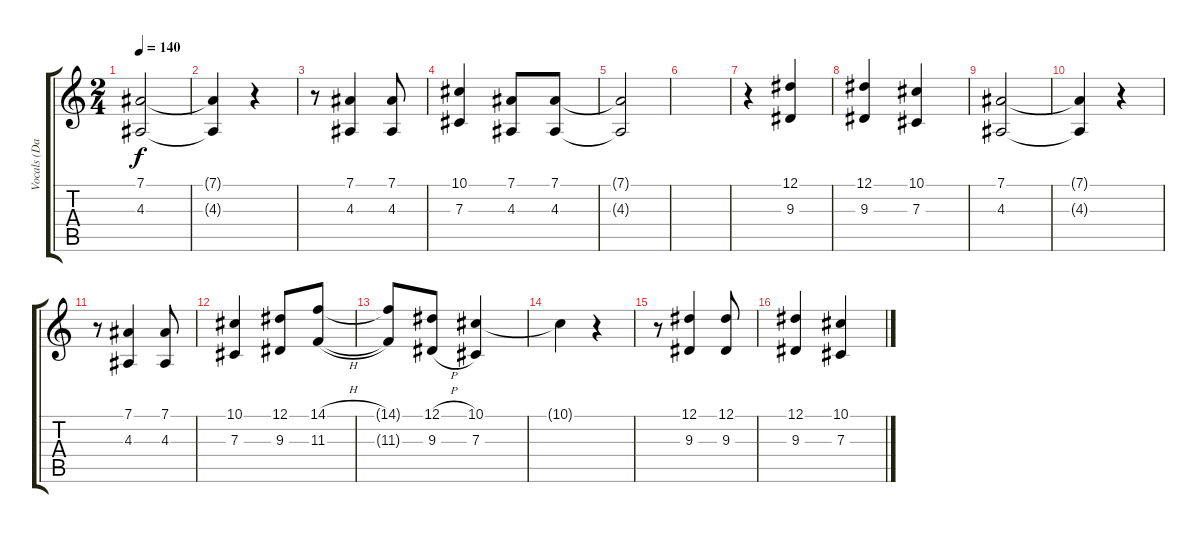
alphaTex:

\track ("Vocals (Dallas Green)" "Vocals (Da") {instrument flute}
\staff {score tabs}
\tuning (Eb4 Bb3 Gb3 Db3 Ab2 Eb2) {hide}
\ts (2 4)
\tempo 140
\clef g2
\ks c
(7.1 4.3).2{dy f} |
(7.1{t} 4.3{t}).4 r.4 |
r.8 (7.1 4.3).4 (7.1 4.3).8 |
(10.1 7.3).4 (7.1 4.3).8 (7.1 4.3).8 |
(7.1{t} 4.3{t}).2 |
|
r.4 (12.1 9.3).4 |
(12.1 9.3).4 (10.1 7.3).4 |
(7.1 4.3).2 |
(7.1{t} 4.3{t}).4 r.4 |
r.8 (7.1 4.3).4 (7.1 4.3).8 |
(10.1 7.3).4 (12.1 9.3).8 (14.1{h} 11.3{h}).8 |
(14.1{t} 11.3{t}).8 (12.1{h} 9.3{h}).8 (10.1 7.3).4 |
10.1{t}.4 r.4 |
r.8 (12.1 9.3).4 (12.1 9.3).8 |
(12.1 9.3).4 (10.1 7.3).4
